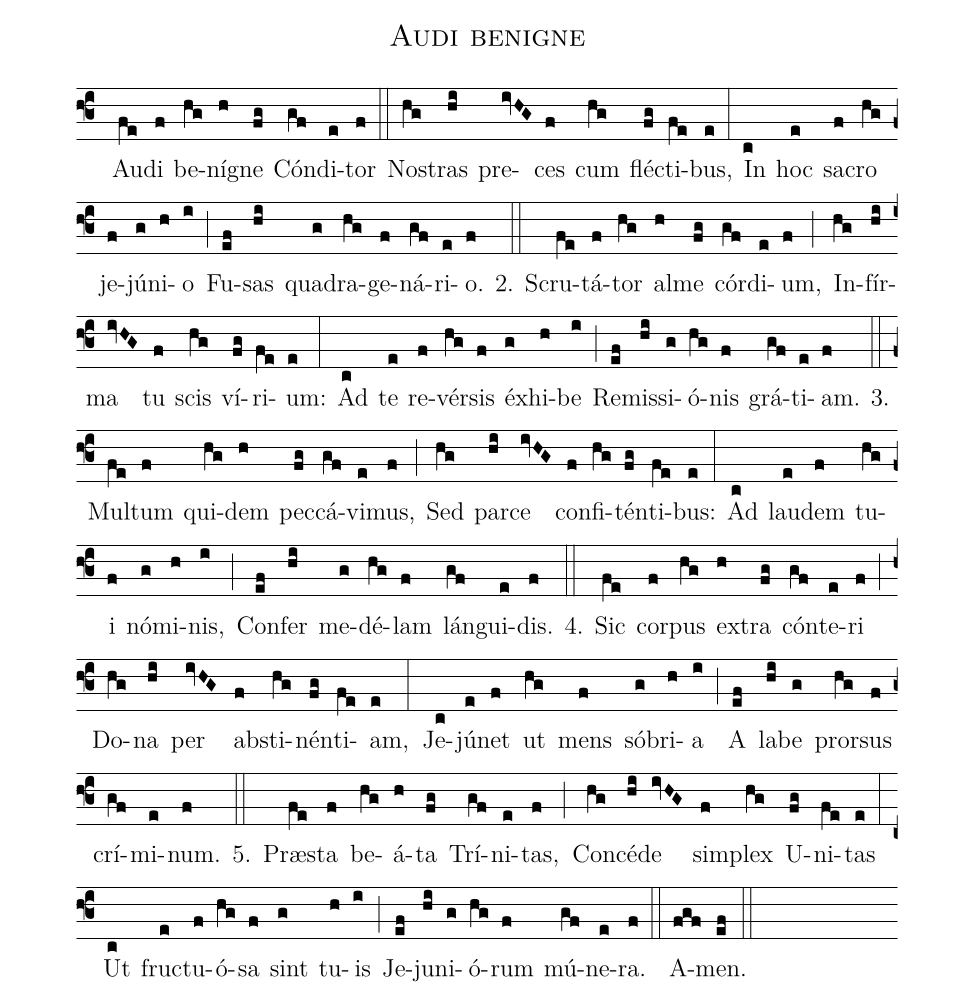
name:Audi benigne;
office-part:Hymnus;
mode:2;
%%
(f3) () Au(fe)di(f) be(hg)ní(h)gne(fg) Cón(gf)di(e)tor(f) (::) No(hg)stras(hi) pre(ivHG)ces(f) cum(hg) flé(fg)cti(fe)bus,(e) (:) In(c) hoc(e) sa(f)cro(hg) je(f)jú(g)ni(h)o(i) (;) Fu(ef)sas(hi) qua(g)dra(hg)ge(f)ná(gf)ri(e)o.(f) 2.(::) Scru(fe)tá(f)tor(hg) al(h)me(fg) cór(gf)di(e)um,(f) (;) In(hg)fír(hi)ma(ivHG) tu(f) scis(hg) ví(fg)ri(fe)um:(e) (:) Ad(c) te(e) re(f)vér(hg)sis(f) éx(g)hi(h)be(i) (;) Re(ef)mis(hi)si(g)ó(hg)nis(f) grá(gf)ti(e)am.(f) 3.(::) Mul(fe)tum(f) qui(hg)dem(h) pec(fg)cá(gf)vi(e)mus,(f) (;) Sed(hg) par(hi)ce(ivHG) con(f)fi(hg)tén(fg)ti(fe)bus:(e) (:) Ad(c) lau(e)dem(f) tu(hg)i(f) nó(g)mi(h)nis,(i) (;) Con(ef)fer(hi) me(g)dé(hg)lam(f) lán(gf)gui(e)dis.(f) 4.(::) Sic(fe) cor(f)pus(hg) ex(h)tra(fg) cón(gf)te(e)ri(f) (;) Do(hg)na(hi) per(ivHG) ab(f)sti(hg)nén(fg)ti(fe)am,(e) (:) Je(c)jú(e)net(f) ut(hg) mens(f) só(g)bri(h)a(i) (;) A(ef) la(hi)be(g) pror(hg)sus(f) crí(gf)mi(e)num.(f) 5.(::) Præ(fe)sta(f) be(hg)á(h)ta(fg) Trí(gf)ni(e)tas,(f) (;) Con(hg)cé(hi)de(ivHG) sim(f)plex(hg) U(fg)ni(fe)tas(e) (:) Ut(c) fru(e)ctu(f)ó(hg)sa(f) sint(g) tu(h)is(i) (;) Je(ef)ju(hi)ni(g)ó(hg)rum(f) mú(gf)ne(e)ra.(f) (::) A(fgf)men.(ef) (::)
